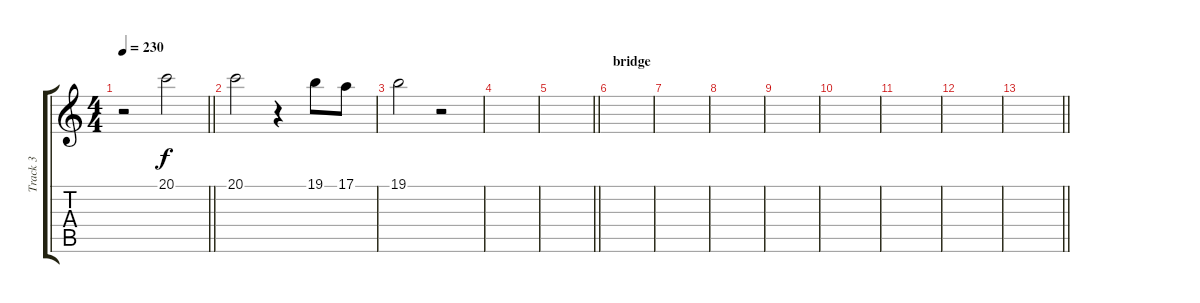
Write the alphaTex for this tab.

\track ("Track 3" "Track 3") {instrument acousticgrandpiano}
\staff {score tabs}
\tuning (E4 B3 G3 D3 A2 E2) {hide}
\ts (4 4)
\tempo 230
\clef g2
\barLineRight lightlight
\ks c
r.2{dy f} 20.1.2 |
20.1.2 r.4 19.1.8 17.1.8 |
19.1.2 r.2 |
|
\barLineRight lightlight
|
\section ("" "bridge")
|
|
|
|
|
|
|
\barLineRight lightlight
